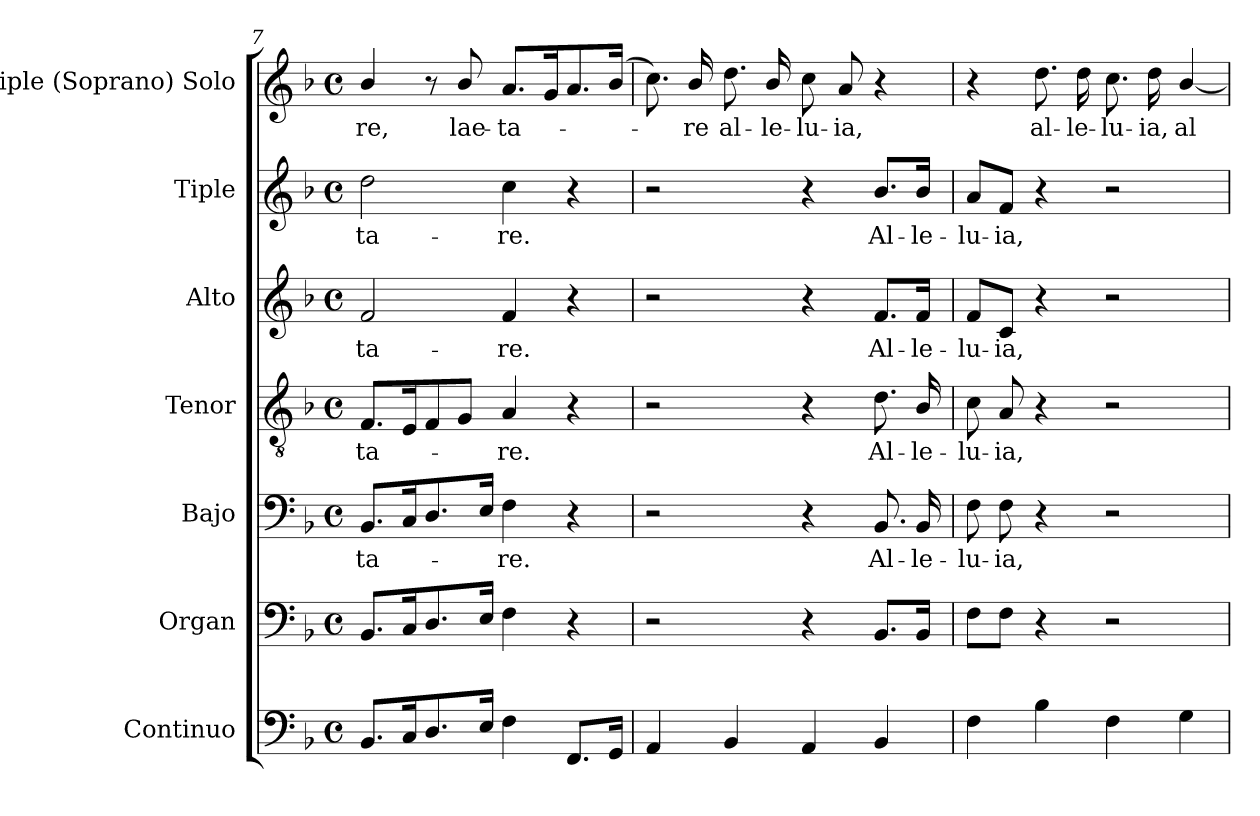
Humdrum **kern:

**kern	**kern	**kern	**text	**kern	**text	**kern	**text	**kern	**text	**kern	**text
*part7	*part6	*part5	*part5	*part4	*part4	*part3	*part3	*part2	*part2	*part1	*part1
*staff7	*staff6	*staff5	*staff5	*staff4	*staff4	*staff3	*staff3	*staff2	*staff2	*staff1	*staff1
*I"Continuo	*I"Organ	*I"Bajo	*	*I"Tenor	*	*I"Alto	*	*I"Tiple	*	*I"Tiple (Soprano) Solo	*
*I'Cont.	*I'Organ	*I'B.	*	*I'T.	*	*I'A.	*	*	*	*I'S. Solo	*
*clefF4	*clefF4	*clefF4	*	*clefGv2	*	*clefG2	*	*clefG2	*	*clefG2	*
*	*	*	*	*ITrd7c12	*	*	*	*	*	*	*
*k[b-]	*k[b-]	*k[b-]	*	*k[b-]	*	*k[b-]	*	*k[b-]	*	*k[b-]	*
*F:	*F:	*F:	*	*F:	*	*F:	*	*F:	*	*F:	*
*M4/4	*M4/4	*M4/4	*	*M4/4	*	*M4/4	*	*M4/4	*	*M4/4	*
*met(c)	*met(c)	*met(c)	*	*met(c)	*	*met(c)	*	*met(c)	*	*met(c)	*
=7	=7	=7	=7	=7	=7	=7	=7	=7	=7	=7	=7
!	!	!	!LO:LY:b:color=#000000	!	!	!	!	!	!	!	!
!	!	!	!	!	!LO:LY:b:color=#000000	!	!	!	!	!	!
!	!	!	!	!	!	!	!LO:LY:b:color=#000000	!	!	!	!
!	!	!	!	!	!	!	!	!	!LO:LY:b:color=#000000	!	!
!	!	!	!	!	!	!	!	!	!	!	!LO:LY:b:color=#000000
8.BB-i/L	8.BB-i/L	8.BB-i/L	-ta-	8.FFi/L	-ta-	2fi/	-ta-	2ddi\	-ta-	4b-i/	-re,
16Ci/k	16Ci/k	16Ci/k	.	16EEi/k	.	.	.	.	.	.	.
8.Di/	8.Di/	8.Di/	.	8FFi/	.	.	.	.	.	8r	.
!	!	!	!	!	!	!	!	!	!	!	!LO:LY:b:color=#000000
.	.	.	.	8GGi/J	.	.	.	.	.	8b-i/	lae-
16Ei/Jk	16Ei/Jk	16Ei/Jk	.	.	.	.	.	.	.	.	.
!	!	!	!LO:LY:b:color=#000000	!	!	!	!	!	!	!	!
!	!	!	!	!	!LO:LY:b:color=#000000	!	!	!	!	!	!
!	!	!	!	!	!	!	!LO:LY:b:color=#000000	!	!	!	!
!	!	!	!	!	!	!	!	!	!LO:LY:b:color=#000000	!	!
!	!	!	!	!	!	!	!	!	!	!	!LO:LY:b:color=#000000
4Fi\	4Fi\	4Fi\	-re.	4AAi/	-re.	4fi/	-re.	4cci\	-re.	8.ai/L	-ta-
.	.	.	.	.	.	.	.	.	.	16gi/k	.
8.FFi/L	4r	4r	.	4r	.	4r	.	4r	.	8.ai/	.
16GGi/Jk	.	.	.	.	.	.	.	.	.	(16b-i/Jk	.
=8	=8	=8	=8	=8	=8	=8	=8	=8	=8	=8	=8
4AAi/	2r	2r	.	2r	.	2r	.	2r	.	8.cci\)	.
!	!	!	!	!	!	!	!	!	!	!	!LO:LY:b:color=#000000
.	.	.	.	.	.	.	.	.	.	16b-i/	-re
!	!	!	!	!	!	!	!	!	!	!	!LO:LY:b:color=#000000
4BB-i/	.	.	.	.	.	.	.	.	.	8.ddi\	al-
!	!	!	!	!	!	!	!	!	!	!	!LO:LY:b:color=#000000
.	.	.	.	.	.	.	.	.	.	16b-i/	-le-
!	!	!	!	!	!	!	!	!	!	!	!LO:LY:b:color=#000000
4AAi/	4r	4r	.	4r	.	4r	.	4r	.	8cci\	-lu-
!	!	!	!	!	!	!	!	!	!	!	!LO:LY:b:color=#000000
.	.	.	.	.	.	.	.	.	.	8ai/	-ia,
!	!	!	!LO:LY:b:color=#000000	!	!	!	!	!	!	!	!
!	!	!	!	!	!LO:LY:b:color=#000000	!	!	!	!	!	!
!	!	!	!	!	!	!	!LO:LY:b:color=#000000	!	!	!	!
!	!	!	!	!	!	!	!	!	!LO:LY:b:color=#000000	!	!
4BB-i/	8.BB-i/L	8.BB-i/	Al-	8.Di\	Al-	8.fi/L	Al-	8.b-i/L	Al-	4r	.
!	!	!	!LO:LY:b:color=#000000	!	!	!	!	!	!	!	!
!	!	!	!	!	!LO:LY:b:color=#000000	!	!	!	!	!	!
!	!	!	!	!	!	!	!LO:LY:b:color=#000000	!	!	!	!
!	!	!	!	!	!	!	!	!	!LO:LY:b:color=#000000	!	!
.	16BB-i/Jk	16BB-i/	-le-	16BB-i/	-le-	16fi/Jk	-le-	16b-i/Jk	-le-	.	.
=9	=9	=9	=9	=9	=9	=9	=9	=9	=9	=9	=9
!	!	!	!LO:LY:b:color=#000000	!	!	!	!	!	!	!	!
!	!	!	!	!	!LO:LY:b:color=#000000	!	!	!	!	!	!
!	!	!	!	!	!	!	!LO:LY:b:color=#000000	!	!	!	!
!	!	!	!	!	!	!	!	!	!LO:LY:b:color=#000000	!	!
4Fi\	8Fi\L	8Fi\	-lu-	8Ci\	-lu-	8fi/L	-lu-	8ai/L	-lu-	4r	.
!	!	!	!LO:LY:b:color=#000000	!	!	!	!	!	!	!	!
!	!	!	!	!	!LO:LY:b:color=#000000	!	!	!	!	!	!
!	!	!	!	!	!	!	!LO:LY:b:color=#000000	!	!	!	!
!	!	!	!	!	!	!	!	!	!LO:LY:b:color=#000000	!	!
.	8Fi\J	8Fi\	-ia,	8AAi/	-ia,	8ci/J	-ia,	8fi/J	-ia,	.	.
!	!	!	!	!	!	!	!	!	!	!	!LO:LY:b:color=#000000
4B-i\	4r	4r	.	4r	.	4r	.	4r	.	8.ddi\	al-
!	!	!	!	!	!	!	!	!	!	!	!LO:LY:b:color=#000000
.	.	.	.	.	.	.	.	.	.	16ddi\	-le-
!	!	!	!	!	!	!	!	!	!	!	!LO:LY:b:color=#000000
4Fi\	2r	2r	.	2r	.	2r	.	2r	.	8.cci\	-lu-
!	!	!	!	!	!	!	!	!	!	!	!LO:LY:b:color=#000000
.	.	.	.	.	.	.	.	.	.	16ddi\	-ia,
!	!	!	!	!	!	!	!	!	!	!	!LO:LY:b:color=#000000
4Gi\	.	.	.	.	.	.	.	.	.	[4b-i/	al-
=	=	=	=	=	=	=	=	=	=	=	=
*-	*-	*-	*-	*-	*-	*-	*-	*-	*-	*-	*-
